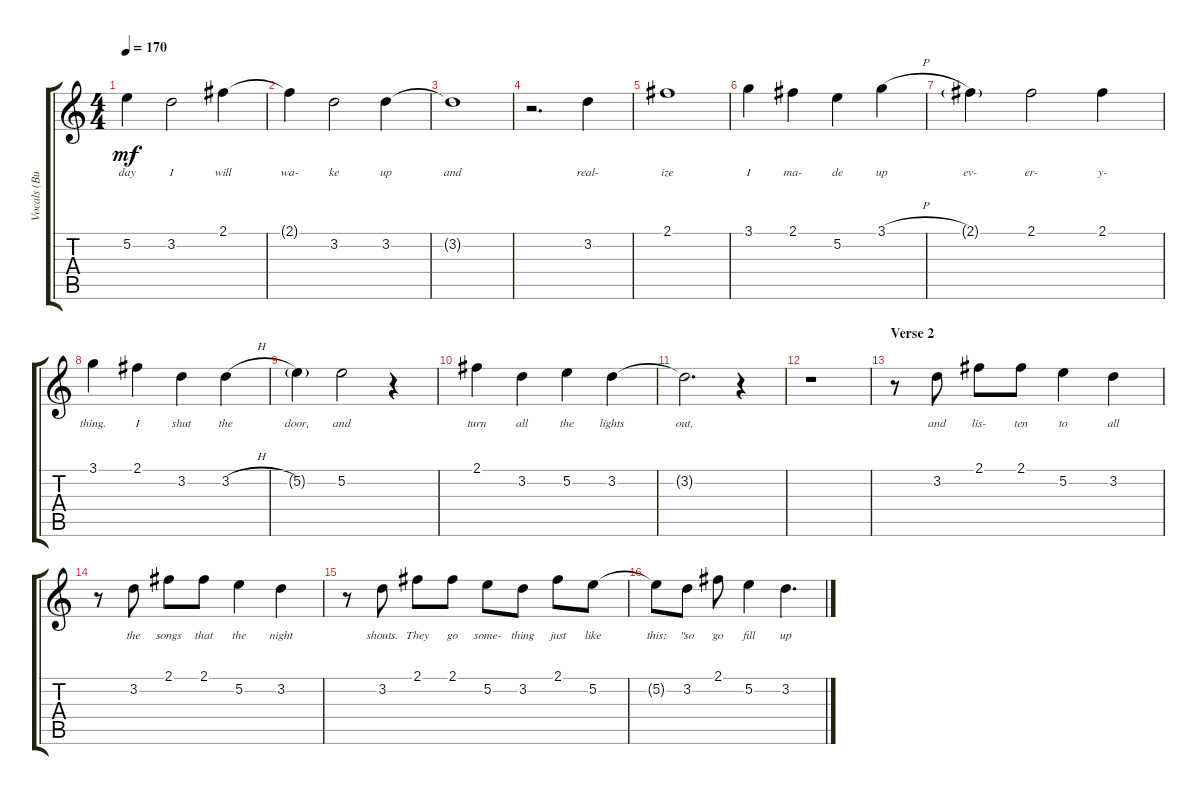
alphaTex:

\track ("Vocals (Buddy Nielsen)" "Vocals (Bu") {instrument overdrivenguitar}
\staff {score tabs}
\tuning (E4 B3 G3 D3 A2 E2) {hide}
\ts (4 4)
\tempo 170
\clef g2
\ks c
5.2{t}.4{lyrics (0 "day") lyrics (1 "") lyrics (2 "") lyrics (3 "") lyrics (4 "") dy mf} 3.2.2{lyrics (0 "I") lyrics (1 "") lyrics (2 "") lyrics (3 "") lyrics (4 "")} 2.1.4{lyrics (0 "will") lyrics (1 "") lyrics (2 "") lyrics (3 "") lyrics (4 "")} |
2.1{t}.4{lyrics (0 "wa-") lyrics (1 "") lyrics (2 "") lyrics (3 "") lyrics (4 "")} 3.2.2{lyrics (0 "ke") lyrics (1 "") lyrics (2 "") lyrics (3 "") lyrics (4 "")} 3.2.4{lyrics (0 "up") lyrics (1 "") lyrics (2 "") lyrics (3 "") lyrics (4 "")} |
3.2{t}.1{lyrics (0 "and") lyrics (1 "") lyrics (2 "") lyrics (3 "") lyrics (4 "")} |
r.2{d} 3.2.4{lyrics (0 "real-") lyrics (1 "") lyrics (2 "") lyrics (3 "") lyrics (4 "")} |
2.1.1{lyrics (0 "ize") lyrics (1 "") lyrics (2 "") lyrics (3 "") lyrics (4 "")} |
3.1.4{lyrics (0 "I") lyrics (1 "") lyrics (2 "") lyrics (3 "") lyrics (4 "")} 2.1.4{lyrics (0 "ma-") lyrics (1 "") lyrics (2 "") lyrics (3 "") lyrics (4 "")} 5.2.4{lyrics (0 "de") lyrics (1 "") lyrics (2 "") lyrics (3 "") lyrics (4 "")} 3.1{h}.4{lyrics (0 "up") lyrics (1 "") lyrics (2 "") lyrics (3 "") lyrics (4 "")} |
2.1{g}.4{lyrics (0 "ev-") lyrics (1 "") lyrics (2 "") lyrics (3 "") lyrics (4 "")} 2.1.2{lyrics (0 "er-") lyrics (1 "") lyrics (2 "") lyrics (3 "") lyrics (4 "")} 2.1.4{lyrics (0 "y-") lyrics (1 "") lyrics (2 "") lyrics (3 "") lyrics (4 "")} |
3.1.4{lyrics (0 "thing.") lyrics (1 "") lyrics (2 "") lyrics (3 "") lyrics (4 "")} 2.1.4{lyrics (0 "I") lyrics (1 "") lyrics (2 "") lyrics (3 "") lyrics (4 "")} 3.2.4{lyrics (0 "shut") lyrics (1 "") lyrics (2 "") lyrics (3 "") lyrics (4 "")} 3.2{h}.4{lyrics (0 "the") lyrics (1 "") lyrics (2 "") lyrics (3 "") lyrics (4 "")} |
5.2{g}.4{lyrics (0 "door,") lyrics (1 "") lyrics (2 "") lyrics (3 "") lyrics (4 "")} 5.2.2{lyrics (0 "and") lyrics (1 "") lyrics (2 "") lyrics (3 "") lyrics (4 "")} r.4 |
2.1.4{lyrics (0 "turn") lyrics (1 "") lyrics (2 "") lyrics (3 "") lyrics (4 "")} 3.2.4{lyrics (0 "all") lyrics (1 "") lyrics (2 "") lyrics (3 "") lyrics (4 "")} 5.2.4{lyrics (0 "the") lyrics (1 "") lyrics (2 "") lyrics (3 "") lyrics (4 "")} 3.2.4{lyrics (0 "lights") lyrics (1 "") lyrics (2 "") lyrics (3 "") lyrics (4 "")} |
3.2{t}.2{d lyrics (0 "out,") lyrics (1 "") lyrics (2 "") lyrics (3 "") lyrics (4 "")} r.4 |
r.1 |
\section ("" "Verse 2")
r.8 3.2.8{lyrics (0 "and") lyrics (1 "") lyrics (2 "") lyrics (3 "") lyrics (4 "")} 2.1.8{lyrics (0 "lis-") lyrics (1 "") lyrics (2 "") lyrics (3 "") lyrics (4 "")} 2.1.8{lyrics (0 "ten") lyrics (1 "") lyrics (2 "") lyrics (3 "") lyrics (4 "")} 5.2.4{lyrics (0 "to") lyrics (1 "") lyrics (2 "") lyrics (3 "") lyrics (4 "")} 3.2.4{lyrics (0 "all") lyrics (1 "") lyrics (2 "") lyrics (3 "") lyrics (4 "")} |
r.8 3.2.8{lyrics (0 "the") lyrics (1 "") lyrics (2 "") lyrics (3 "") lyrics (4 "")} 2.1.8{lyrics (0 "songs") lyrics (1 "") lyrics (2 "") lyrics (3 "") lyrics (4 "")} 2.1.8{lyrics (0 "that") lyrics (1 "") lyrics (2 "") lyrics (3 "") lyrics (4 "")} 5.2.4{lyrics (0 "the") lyrics (1 "") lyrics (2 "") lyrics (3 "") lyrics (4 "")} 3.2.4{lyrics (0 "night") lyrics (1 "") lyrics (2 "") lyrics (3 "") lyrics (4 "")} |
r.8 3.2.8{lyrics (0 "shouts.") lyrics (1 "") lyrics (2 "") lyrics (3 "") lyrics (4 "")} 2.1.8{lyrics (0 "They") lyrics (1 "") lyrics (2 "") lyrics (3 "") lyrics (4 "")} 2.1.8{lyrics (0 "go") lyrics (1 "") lyrics (2 "") lyrics (3 "") lyrics (4 "")} 5.2.8{lyrics (0 "some-") lyrics (1 "") lyrics (2 "") lyrics (3 "") lyrics (4 "")} 3.2.8{lyrics (0 "thing") lyrics (1 "") lyrics (2 "") lyrics (3 "") lyrics (4 "")} 2.1.8{lyrics (0 "just") lyrics (1 "") lyrics (2 "") lyrics (3 "") lyrics (4 "")} 5.2.8{lyrics (0 "like") lyrics (1 "") lyrics (2 "") lyrics (3 "") lyrics (4 "")} |
5.2{t}.8{lyrics (0 "this:") lyrics (1 "") lyrics (2 "") lyrics (3 "") lyrics (4 "")} 3.2.8{lyrics (0 "\"so") lyrics (1 "") lyrics (2 "") lyrics (3 "") lyrics (4 "")} 2.1.8{lyrics (0 "go") lyrics (1 "") lyrics (2 "") lyrics (3 "") lyrics (4 "")} 5.2.4{lyrics (0 "fill") lyrics (1 "") lyrics (2 "") lyrics (3 "") lyrics (4 "")} 3.2.4{d lyrics (0 "up") lyrics (1 "") lyrics (2 "") lyrics (3 "") lyrics (4 "")}
